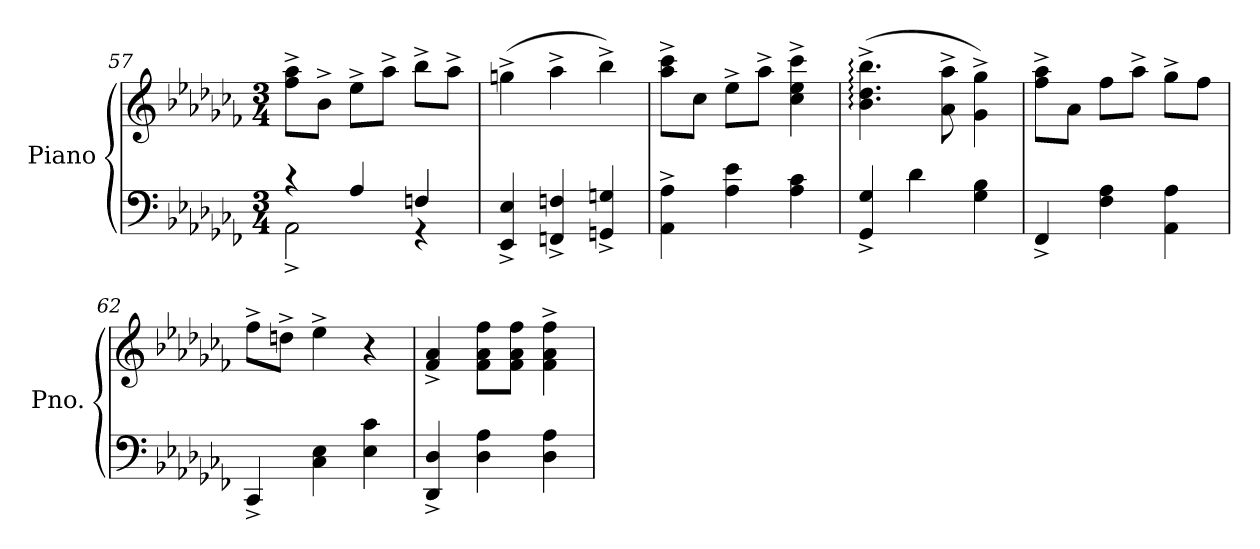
**kern	**kern
*part1	*part1
*staff2	*staff1
*I"Piano	*
*I'Pno.	*
!!LO:LB:g=z
*clefF4	*clefG2
*k[b-e-a-d-g-c-f-]	*k[b-e-a-d-g-c-f-]
*M3/4	*M3/4
=57	=57
*^	*
4r	2AA-^\	8ff-\^ 8aa-\^L
.	.	8b-^\J
4A-/	.	8ee-^\L
.	.	8aa-^\J
4Fn/	4r	8bb-^\L
.	.	8aa-^\J
*v	*v	*
=58	=58
4EE-/^ 4E-/^	(4ggn^\
4FFn/^ 4Fn/^	4aa-^\
4GGn/^ 4Gn/^	4bb-^\)
=59	=59
4AA-\^ 4A-\^	8aa-\^ 8ccc-\^L
.	8cc-\J
4A-\ 4e-\	8ee-^\L
.	8aa-^\J
4A-\ 4c-\	4cc-\^ 4ee-\^ 4ccc-\^
=60	=60
4GG-/^ 4G-/^	(4.b-\:^ 4.dd-\:^ 4.bb-\:^
4d-\	.
.	8a-\^ 8aa-\^
4G-\ 4B-\	4g-\^ 4gg-\^)
=61	=61
4FF-^/	8ff-\^ 8aa-\^L
.	8a-\J
4F-\ 4A-\	8ff-\L
.	8aa-^\J
4AA-\ 4A-\	8gg-^\L
.	8ff-\J
=62	=62
4CC-^/	8ff-^\L
.	8ddn^\J
4C-\ 4E-\	4ee-^\
4E-\ 4c-\	4r
=63	=63
4DD-/^ 4D-/^	4f-/^ 4a-/^
4D-\ 4A-\	8f-\ 8a-\ 8ff-\L
.	8f-\ 8a-\ 8ff-\J
4D-\ 4A-\	4f-\^ 4a-\^ 4ff-\^
=	=
*-	*-
